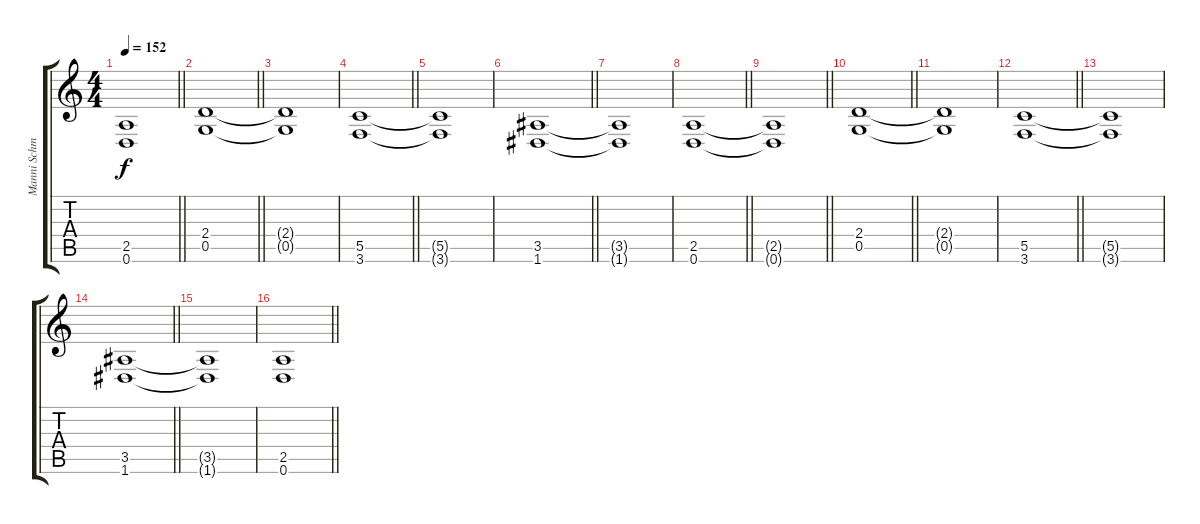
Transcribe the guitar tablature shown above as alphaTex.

\track ("Manni Schmidt" "Manni Schm") {instrument distortionguitar}
\staff {score tabs}
\tuning (D4 A3 F3 C3 G2 D2) {hide}
\ts (4 4)
\tempo 152
\clef g2
\barLineRight lightlight
\ks c
(2.5{t} 0.6{t}).1{dy f} |
\barLineRight lightlight
(2.4 0.5).1 |
(2.4{t} 0.5{t}).1 |
\barLineRight lightlight
(5.5 3.6).1 |
(5.5{t} 3.6{t}).1 |
\barLineRight lightlight
(3.5 1.6).1 |
(3.5{t} 1.6{t}).1 |
\barLineRight lightlight
(2.5 0.6).1 |
\barLineRight lightlight
(2.5{t} 0.6{t}).1 |
\barLineRight lightlight
(2.4 0.5).1 |
(2.4{t} 0.5{t}).1 |
\barLineRight lightlight
(5.5 3.6).1 |
(5.5{t} 3.6{t}).1 |
\barLineRight lightlight
(3.5 1.6).1 |
(3.5{t} 1.6{t}).1 |
\barLineRight lightlight
(2.5 0.6).1
